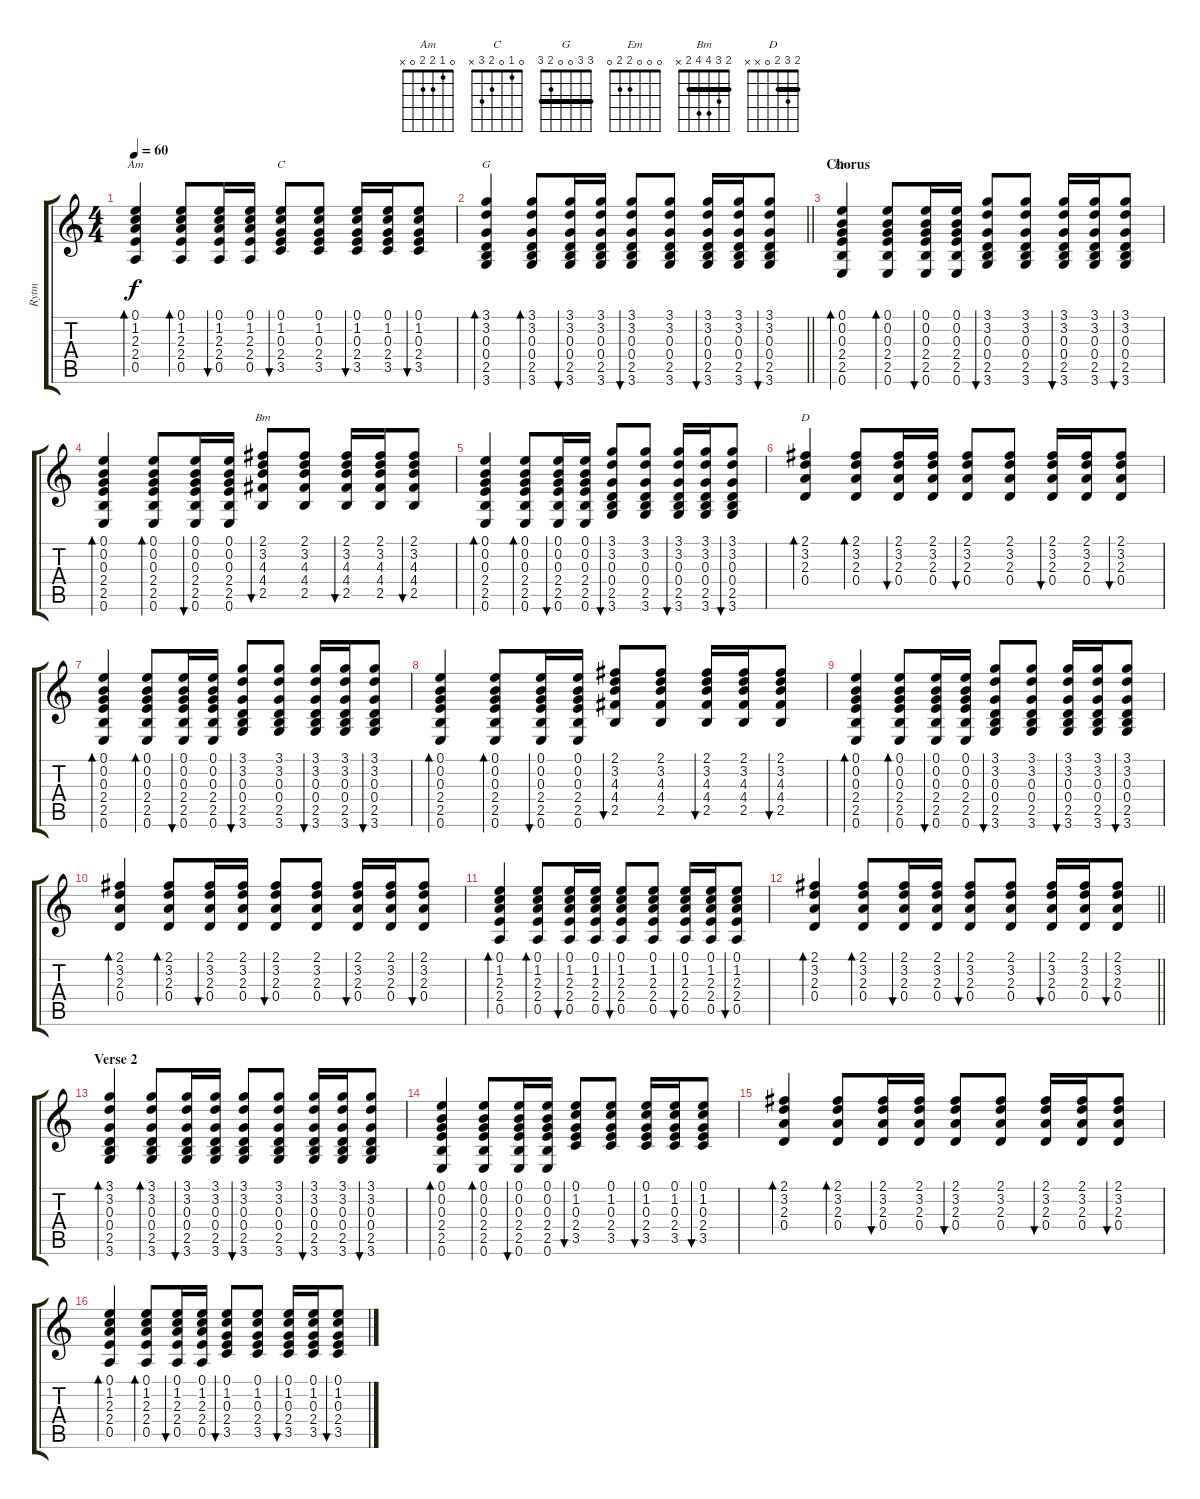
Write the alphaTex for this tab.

\track ("Rytm" "Rytm") {instrument acousticguitarsteel}
\staff {score tabs}
\tuning (E4 B3 G3 D3 A2 E2) {hide}
\chord ("Am" 0 1 2 2 0 x)
\chord ("C" 0 1 0 2 3 x)
\chord ("G" 3 3 0 0 2 3) {barre 3}
\chord ("Em" 0 0 0 2 2 0)
\chord ("Bm" 2 3 4 4 2 x) {barre 2}
\chord ("D" 2 3 2 0 x x) {barre 2}
\ts (4 4)
\tempo 60
\clef g2
\ks c
(0.1 1.2 2.3 2.4 0.5).4{bd 30 ch "Am" dy f} (0.1 1.2 2.3 2.4 0.5).8{bd 30} (0.1 1.2 2.3 2.4 0.5).16{bu 30} (0.1 1.2 2.3 2.4 0.5).16 (0.1 1.2 0.3 2.4 3.5).8{bu 30 ch "C"} (0.1 1.2 0.3 2.4 3.5).8 (0.1 1.2 0.3 2.4 3.5).16{bu 30} (0.1 1.2 0.3 2.4 3.5).16 (0.1 1.2 0.3 2.4 3.5).8{bu 30} |
\barLineRight lightlight
(3.1 3.2 0.3 0.4 2.5 3.6).4{bd 30 ch "G"} (3.1 3.2 0.3 0.4 2.5 3.6).8{bd 30} (3.1 3.2 0.3 0.4 2.5 3.6).16{bu 30} (3.1 3.2 0.3 0.4 2.5 3.6).16 (3.1 3.2 0.3 0.4 2.5 3.6).8{bu 30} (3.1 3.2 0.3 0.4 2.5 3.6).8 (3.1 3.2 0.3 0.4 2.5 3.6).16{bu 30} (3.1 3.2 0.3 0.4 2.5 3.6).16 (3.1 3.2 0.3 0.4 2.5 3.6).8{bu 30} |
\section ("" "Chorus")
(0.1 0.2 0.3 2.4 2.5 0.6).4{bd 30 ch "Em"} (0.1 0.2 0.3 2.4 2.5 0.6).8{bd 30} (0.1 0.2 0.3 2.4 2.5 0.6).16{bu 30} (0.1 0.2 0.3 2.4 2.5 0.6).16 (3.1 3.2 0.3 0.4 2.5 3.6).8{bu 30} (3.1 3.2 0.3 0.4 2.5 3.6).8 (3.1 3.2 0.3 0.4 2.5 3.6).16{bu 30} (3.1 3.2 0.3 0.4 2.5 3.6).16 (3.1 3.2 0.3 0.4 2.5 3.6).8{bu 30} |
(0.1 0.2 0.3 2.4 2.5 0.6).4{bd 30} (0.1 0.2 0.3 2.4 2.5 0.6).8{bd 30} (0.1 0.2 0.3 2.4 2.5 0.6).16{bu 30} (0.1 0.2 0.3 2.4 2.5 0.6).16 (2.1 3.2 4.3 4.4 2.5).8{bu 30 ch "Bm"} (2.1 3.2 4.3 4.4 2.5).8 (2.1 3.2 4.3 4.4 2.5).16{bu 30} (2.1 3.2 4.3 4.4 2.5).16 (2.1 3.2 4.3 4.4 2.5).8{bu 30} |
(0.1 0.2 0.3 2.4 2.5 0.6).4{bd 30} (0.1 0.2 0.3 2.4 2.5 0.6).8{bd 30} (0.1 0.2 0.3 2.4 2.5 0.6).16{bu 30} (0.1 0.2 0.3 2.4 2.5 0.6).16 (3.1 3.2 0.3 0.4 2.5 3.6).8{bu 30} (3.1 3.2 0.3 0.4 2.5 3.6).8 (3.1 3.2 0.3 0.4 2.5 3.6).16{bu 30} (3.1 3.2 0.3 0.4 2.5 3.6).16 (3.1 3.2 0.3 0.4 2.5 3.6).8{bu 30} |
(2.1 3.2 2.3 0.4).4{bd 30 ch "D"} (2.1 3.2 2.3 0.4).8{bd 30} (2.1 3.2 2.3 0.4).16{bu 30} (2.1 3.2 2.3 0.4).16 (2.1 3.2 2.3 0.4).8{bu 30} (2.1 3.2 2.3 0.4).8 (2.1 3.2 2.3 0.4).16{bu 30} (2.1 3.2 2.3 0.4).16 (2.1 3.2 2.3 0.4).8{bu 30} |
(0.1 0.2 0.3 2.4 2.5 0.6).4{bd 30} (0.1 0.2 0.3 2.4 2.5 0.6).8{bd 30} (0.1 0.2 0.3 2.4 2.5 0.6).16{bu 30} (0.1 0.2 0.3 2.4 2.5 0.6).16 (3.1 3.2 0.3 0.4 2.5 3.6).8{bu 30} (3.1 3.2 0.3 0.4 2.5 3.6).8 (3.1 3.2 0.3 0.4 2.5 3.6).16{bu 30} (3.1 3.2 0.3 0.4 2.5 3.6).16 (3.1 3.2 0.3 0.4 2.5 3.6).8{bu 30} |
(0.1 0.2 0.3 2.4 2.5 0.6).4{bd 30} (0.1 0.2 0.3 2.4 2.5 0.6).8{bd 30} (0.1 0.2 0.3 2.4 2.5 0.6).16{bu 30} (0.1 0.2 0.3 2.4 2.5 0.6).16 (2.1 3.2 4.3 4.4 2.5).8{bu 30} (2.1 3.2 4.3 4.4 2.5).8 (2.1 3.2 4.3 4.4 2.5).16{bu 30} (2.1 3.2 4.3 4.4 2.5).16 (2.1 3.2 4.3 4.4 2.5).8{bu 30} |
(0.1 0.2 0.3 2.4 2.5 0.6).4{bd 30} (0.1 0.2 0.3 2.4 2.5 0.6).8{bd 30} (0.1 0.2 0.3 2.4 2.5 0.6).16{bu 30} (0.1 0.2 0.3 2.4 2.5 0.6).16 (3.1 3.2 0.3 0.4 2.5 3.6).8{bu 30} (3.1 3.2 0.3 0.4 2.5 3.6).8 (3.1 3.2 0.3 0.4 2.5 3.6).16{bu 30} (3.1 3.2 0.3 0.4 2.5 3.6).16 (3.1 3.2 0.3 0.4 2.5 3.6).8{bu 30} |
(2.1 3.2 2.3 0.4).4{bd 30} (2.1 3.2 2.3 0.4).8{bd 30} (2.1 3.2 2.3 0.4).16{bu 30} (2.1 3.2 2.3 0.4).16 (2.1 3.2 2.3 0.4).8{bu 30} (2.1 3.2 2.3 0.4).8 (2.1 3.2 2.3 0.4).16{bu 30} (2.1 3.2 2.3 0.4).16 (2.1 3.2 2.3 0.4).8{bu 30} |
(0.1 1.2 2.3 2.4 0.5).4{bd 30} (0.1 1.2 2.3 2.4 0.5).8{bd 30} (0.1 1.2 2.3 2.4 0.5).16{bu 30} (0.1 1.2 2.3 2.4 0.5).16 (0.1 1.2 2.3 2.4 0.5).8{bu 30} (0.1 1.2 2.3 2.4 0.5).8 (0.1 1.2 2.3 2.4 0.5).16{bu 30} (0.1 1.2 2.3 2.4 0.5).16 (0.1 1.2 2.3 2.4 0.5).8{bu 30} |
\barLineRight lightlight
(2.1 3.2 2.3 0.4).4{bd 30} (2.1 3.2 2.3 0.4).8{bd 30} (2.1 3.2 2.3 0.4).16{bu 30} (2.1 3.2 2.3 0.4).16 (2.1 3.2 2.3 0.4).8{bu 30} (2.1 3.2 2.3 0.4).8 (2.1 3.2 2.3 0.4).16{bu 30} (2.1 3.2 2.3 0.4).16 (2.1 3.2 2.3 0.4).8{bu 30} |
\section ("" "Verse 2")
(3.1 3.2 0.3 0.4 2.5 3.6).4{bd 30} (3.1 3.2 0.3 0.4 2.5 3.6).8{bd 30} (3.1 3.2 0.3 0.4 2.5 3.6).16{bu 30} (3.1 3.2 0.3 0.4 2.5 3.6).16 (3.1 3.2 0.3 0.4 2.5 3.6).8{bu 30} (3.1 3.2 0.3 0.4 2.5 3.6).8 (3.1 3.2 0.3 0.4 2.5 3.6).16{bu 30} (3.1 3.2 0.3 0.4 2.5 3.6).16 (3.1 3.2 0.3 0.4 2.5 3.6).8{bu 30} |
(0.1 0.2 0.3 2.4 2.5 0.6).4{bd 30} (0.1 0.2 0.3 2.4 2.5 0.6).8{bd 30} (0.1 0.2 0.3 2.4 2.5 0.6).16{bu 30} (0.1 0.2 0.3 2.4 2.5 0.6).16 (0.1 1.2 0.3 2.4 3.5).8{bu 30} (0.1 1.2 0.3 2.4 3.5).8 (0.1 1.2 0.3 2.4 3.5).16{bu 30} (0.1 1.2 0.3 2.4 3.5).16 (0.1 1.2 0.3 2.4 3.5).8{bu 30} |
(2.1 3.2 2.3 0.4).4{bd 30} (2.1 3.2 2.3 0.4).8{bd 30} (2.1 3.2 2.3 0.4).16{bu 30} (2.1 3.2 2.3 0.4).16 (2.1 3.2 2.3 0.4).8{bu 30} (2.1 3.2 2.3 0.4).8 (2.1 3.2 2.3 0.4).16{bu 30} (2.1 3.2 2.3 0.4).16 (2.1 3.2 2.3 0.4).8{bu 30} |
(0.1 1.2 2.3 2.4 0.5).4{bd 30} (0.1 1.2 2.3 2.4 0.5).8{bd 30} (0.1 1.2 2.3 2.4 0.5).16{bu 30} (0.1 1.2 2.3 2.4 0.5).16 (0.1 1.2 0.3 2.4 3.5).8{bu 30} (0.1 1.2 0.3 2.4 3.5).8 (0.1 1.2 0.3 2.4 3.5).16{bu 30} (0.1 1.2 0.3 2.4 3.5).16 (0.1 1.2 0.3 2.4 3.5).8{bu 30}
